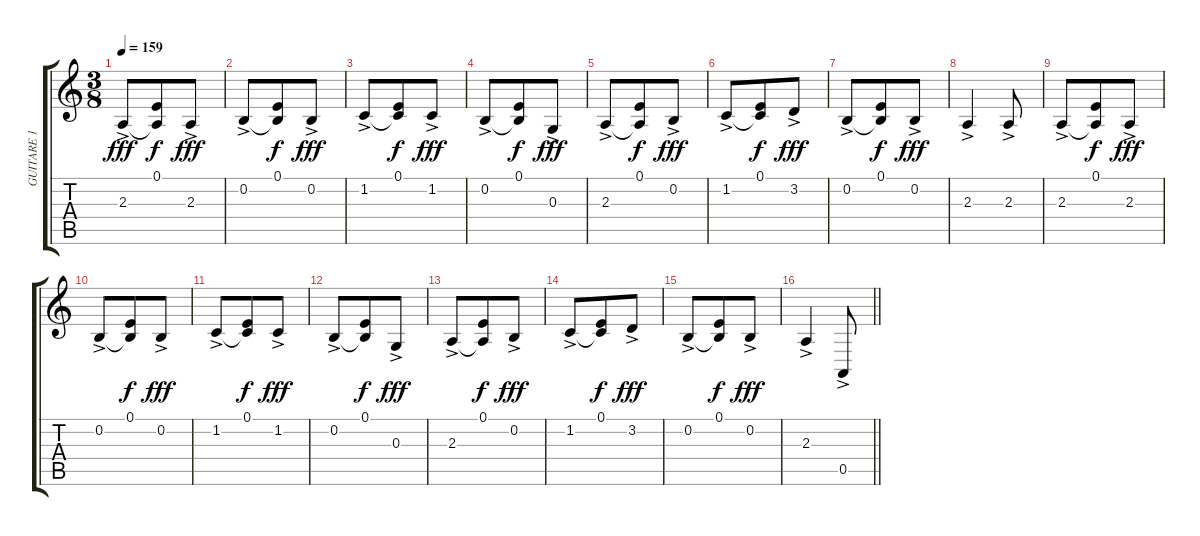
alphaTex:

\track ("GUITARE 1" "GUITARE 1") {instrument acousticgrandpiano}
\staff {score tabs}
\tuning (E4 B3 G3 D3 A2 E2) {hide}
\ts (3 8)
\tempo 159
\clef g2
\ks c
2.3{ac}.8{dy fff instrument acousticgrandpiano} (0.1 2.3{t}).8{dy f} 2.3{ac}.8{dy fff} |
0.2{ac}.8 (0.1 0.2{t}).8{dy f} 0.2{ac}.8{dy fff} |
1.2{ac}.8 (0.1 1.2{t}).8{dy f} 1.2{ac}.8{dy fff} |
0.2{ac}.8 (0.1 0.2{t}).8{dy f} 0.3{ac}.8{dy fff} |
2.3{ac}.8 (0.1 2.3{t}).8{dy f} 0.2{ac}.8{dy fff} |
1.2{ac}.8 (0.1 1.2{t}).8{dy f} 3.2{ac}.8{dy fff} |
0.2{ac}.8 (0.1 0.2{t}).8{dy f} 0.2{ac}.8{dy fff} |
2.3{ac}.4 2.3{ac}.8 |
2.3{ac}.8 (0.1 2.3{t}).8{dy f} 2.3{ac}.8{dy fff} |
0.2{ac}.8 (0.1 0.2{t}).8{dy f} 0.2{ac}.8{dy fff} |
1.2{ac}.8 (0.1 1.2{t}).8{dy f} 1.2{ac}.8{dy fff} |
0.2{ac}.8 (0.1 0.2{t}).8{dy f} 0.3{ac}.8{dy fff} |
2.3{ac}.8 (0.1 2.3{t}).8{dy f} 0.2{ac}.8{dy fff} |
1.2{ac}.8 (0.1 1.2{t}).8{dy f} 3.2{ac}.8{dy fff} |
0.2{ac}.8 (0.1 0.2{t}).8{dy f} 0.2{ac}.8{dy fff} |
\barLineRight lightlight
2.3{ac}.4 0.5{ac}.8
